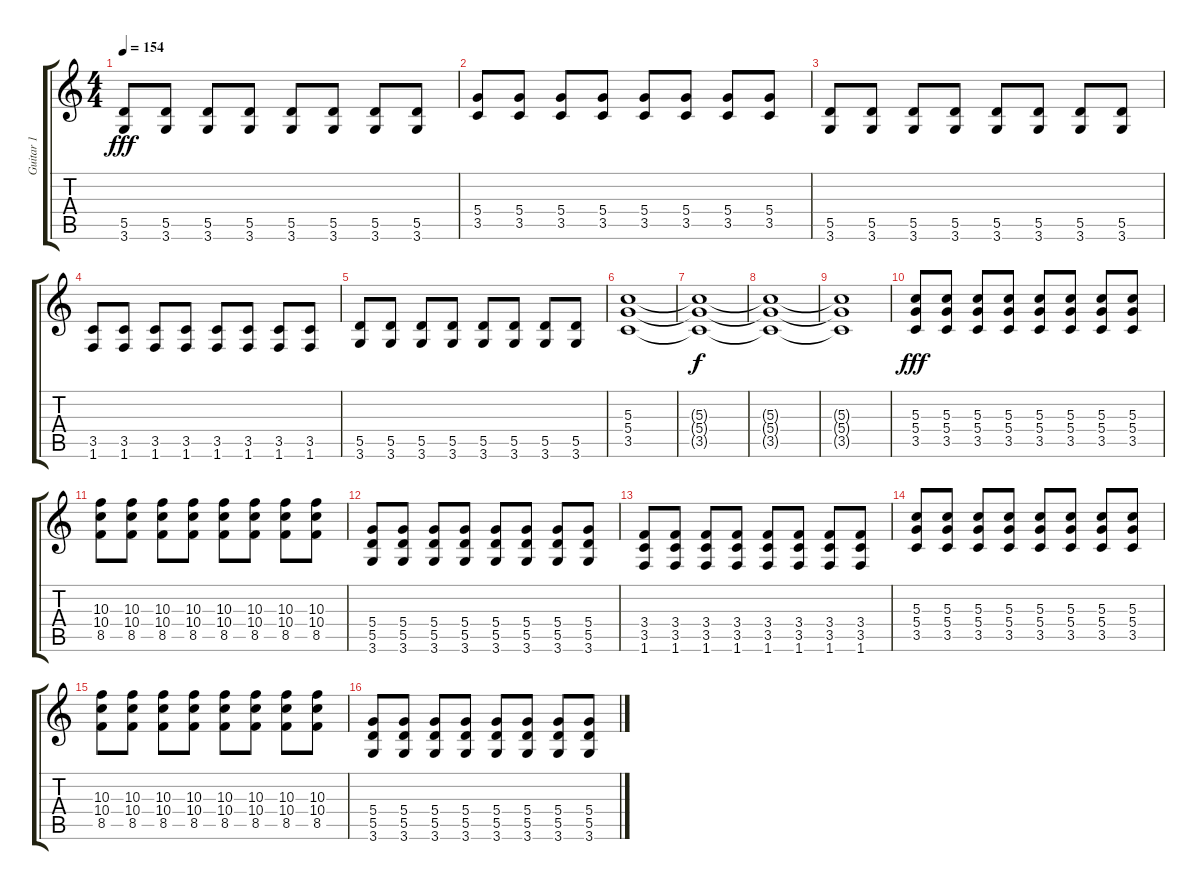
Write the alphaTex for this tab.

\track ("Guitar 1" "Guitar 1") {instrument overdrivenguitar}
\staff {score tabs}
\tuning (E4 B3 G3 D3 A2 E2) {hide}
\ts (4 4)
\tempo 154
\clef g2
\ks c
(5.5 3.6).8{dy fff} (5.5 3.6).8 (5.5 3.6).8 (5.5 3.6).8 (5.5 3.6).8 (5.5 3.6).8 (5.5 3.6).8 (5.5 3.6).8 |
(5.4 3.5).8 (5.4 3.5).8 (5.4 3.5).8 (5.4 3.5).8 (5.4 3.5).8 (5.4 3.5).8 (5.4 3.5).8 (5.4 3.5).8 |
(5.5 3.6).8 (5.5 3.6).8 (5.5 3.6).8 (5.5 3.6).8 (5.5 3.6).8 (5.5 3.6).8 (5.5 3.6).8 (5.5 3.6).8 |
(3.5 1.6).8 (3.5 1.6).8 (3.5 1.6).8 (3.5 1.6).8 (3.5 1.6).8 (3.5 1.6).8 (3.5 1.6).8 (3.5 1.6).8 |
(5.5 3.6).8 (5.5 3.6).8 (5.5 3.6).8 (5.5 3.6).8 (5.5 3.6).8 (5.5 3.6).8 (5.5 3.6).8 (5.5 3.6).8 |
(5.3 5.4 3.5).1 |
(5.3{t} 5.4{t} 3.5{t}).1{dy f} |
(5.3{t} 5.4{t} 3.5{t}).1 |
(5.3{t} 5.4{t} 3.5{t}).1 |
(5.3 5.4 3.5).8{dy fff} (5.3 5.4 3.5).8 (5.3 5.4 3.5).8 (5.3 5.4 3.5).8 (5.3 5.4 3.5).8 (5.3 5.4 3.5).8 (5.3 5.4 3.5).8 (5.3 5.4 3.5).8 |
(10.3 10.4 8.5).8 (10.3 10.4 8.5).8 (10.3 10.4 8.5).8 (10.3 10.4 8.5).8 (10.3 10.4 8.5).8 (10.3 10.4 8.5).8 (10.3 10.4 8.5).8 (10.3 10.4 8.5).8 |
(5.4 5.5 3.6).8 (5.4 5.5 3.6).8 (5.4 5.5 3.6).8 (5.4 5.5 3.6).8 (5.4 5.5 3.6).8 (5.4 5.5 3.6).8 (5.4 5.5 3.6).8 (5.4 5.5 3.6).8 |
(3.4 3.5 1.6).8 (3.4 3.5 1.6).8 (3.4 3.5 1.6).8 (3.4 3.5 1.6).8 (3.4 3.5 1.6).8 (3.4 3.5 1.6).8 (3.4 3.5 1.6).8 (3.4 3.5 1.6).8 |
(5.3 5.4 3.5).8 (5.3 5.4 3.5).8 (5.3 5.4 3.5).8 (5.3 5.4 3.5).8 (5.3 5.4 3.5).8 (5.3 5.4 3.5).8 (5.3 5.4 3.5).8 (5.3 5.4 3.5).8 |
(10.3 10.4 8.5).8 (10.3 10.4 8.5).8 (10.3 10.4 8.5).8 (10.3 10.4 8.5).8 (10.3 10.4 8.5).8 (10.3 10.4 8.5).8 (10.3 10.4 8.5).8 (10.3 10.4 8.5).8 |
(5.4 5.5 3.6).8 (5.4 5.5 3.6).8 (5.4 5.5 3.6).8 (5.4 5.5 3.6).8 (5.4 5.5 3.6).8 (5.4 5.5 3.6).8 (5.4 5.5 3.6).8 (5.4 5.5 3.6).8
